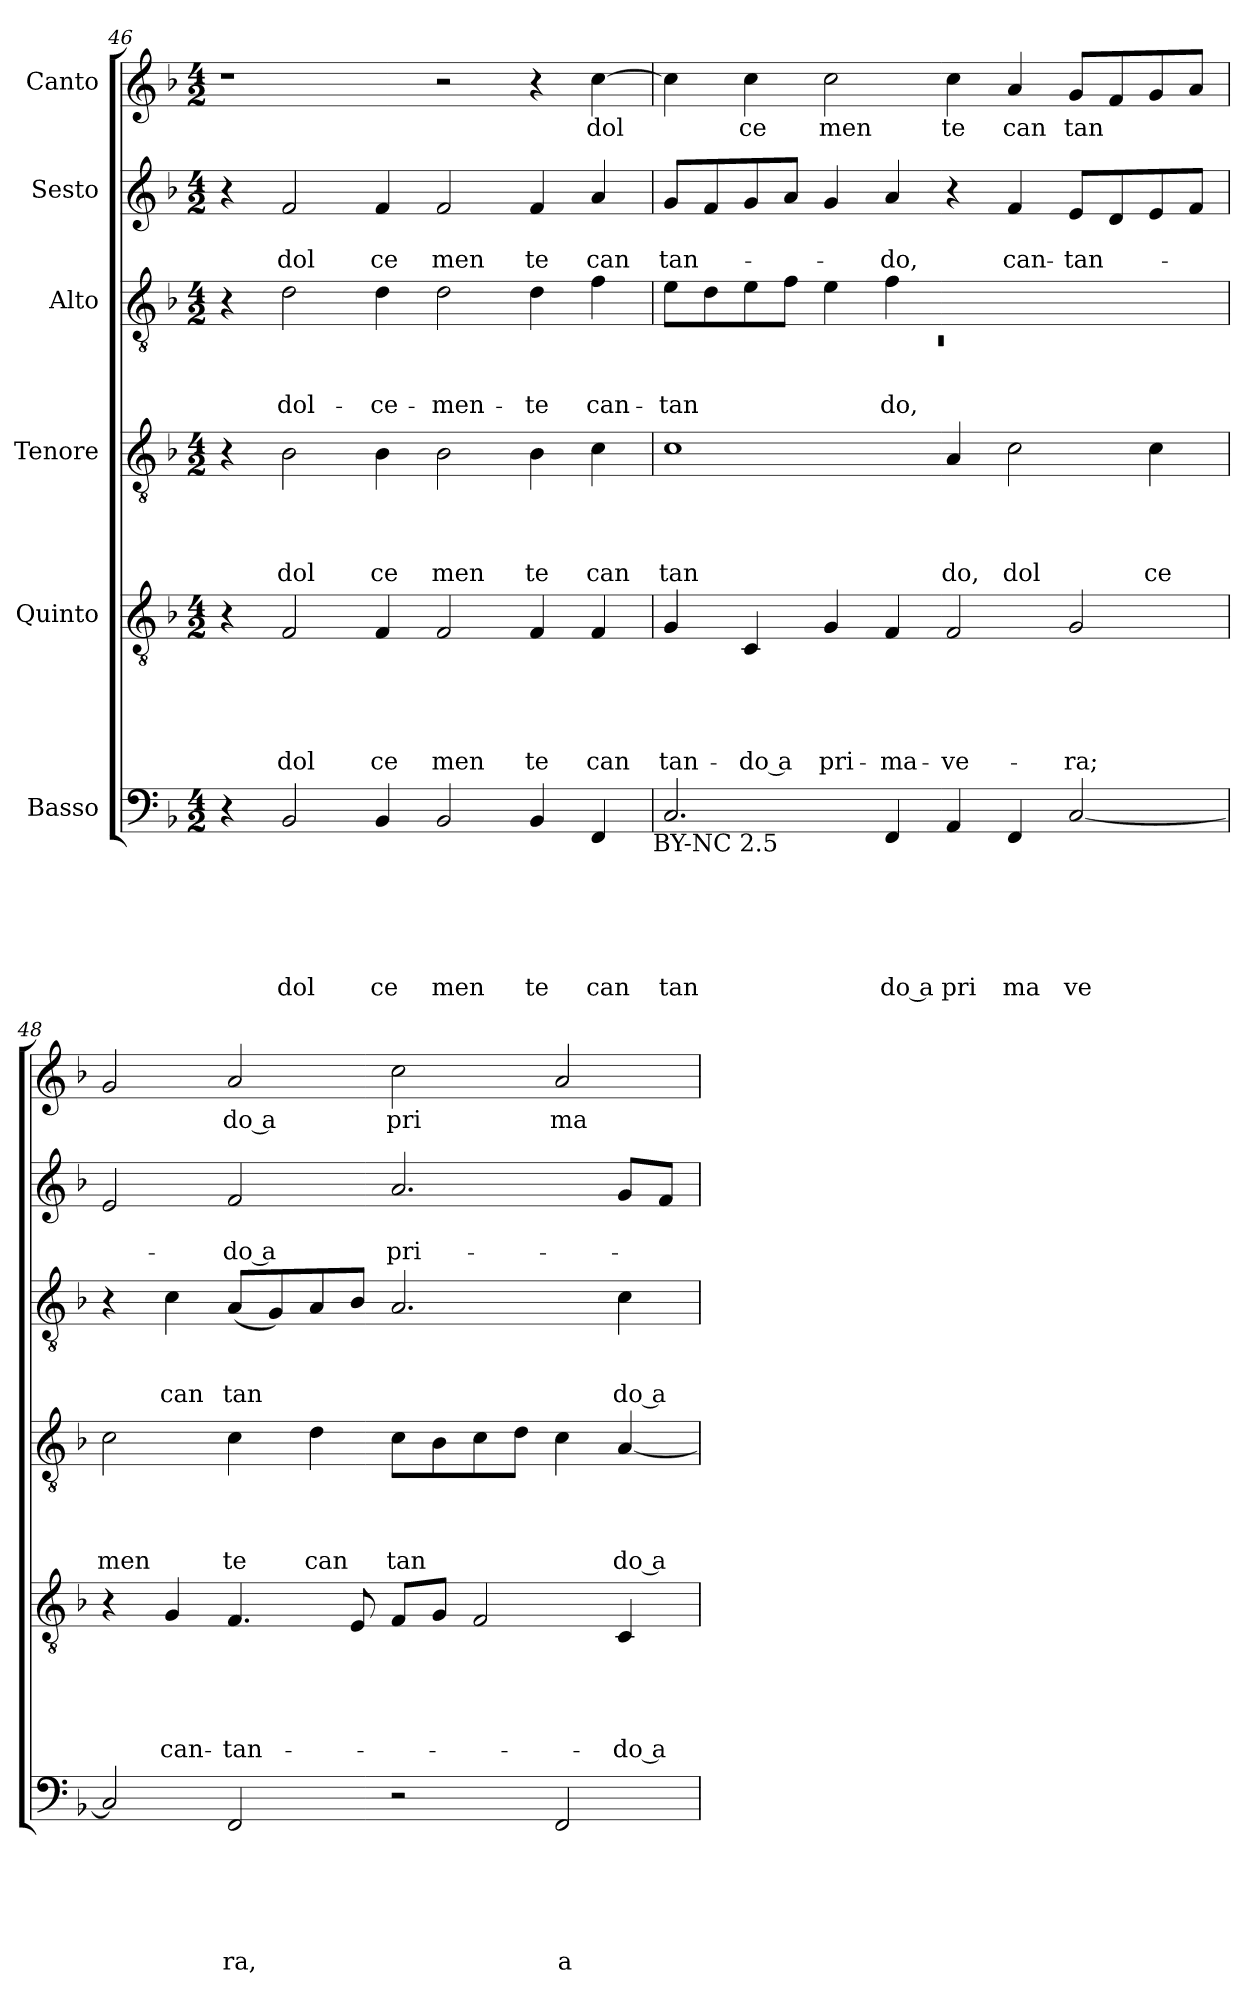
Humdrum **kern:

**kern	**text	**text	**text	**text	**text	**text	**kern	**text	**text	**text	**text	**text	**kern	**text	**text	**text	**text	**kern	**text	**text	**text	**kern	**text	**text	**kern	**text
*part6	*part6	*part6	*part6	*part6	*part6	*part6	*part5	*part5	*part5	*part5	*part5	*part5	*part4	*part4	*part4	*part4	*part4	*part3	*part3	*part3	*part3	*part2	*part2	*part2	*part1	*part1
*staff6	*staff6	*staff6	*staff6	*staff6	*staff6	*staff6	*staff5	*staff5	*staff5	*staff5	*staff5	*staff5	*staff4	*staff4	*staff4	*staff4	*staff4	*staff3	*staff3	*staff3	*staff3	*staff2	*staff2	*staff2	*staff1	*staff1
*I"Basso	*	*	*	*	*	*	*I"Quinto	*	*	*	*	*	*I"Tenore	*	*	*	*	*I"Alto	*	*	*	*I"Sesto	*	*	*I"Canto	*
*clefF4	*	*	*	*	*	*	*clefGv2	*	*	*	*	*	*clefGv2	*	*	*	*	*clefGv2	*	*	*	*clefG2	*	*	*clefG2	*
*ITrd-3c-5	*	*	*	*	*	*	*ITrd-3c-5	*	*	*	*	*	*	*	*	*	*	*ITrd-3c-5	*	*	*	*ITrd-3c-5	*	*	*ITrd-3c-5	*
*k[b-e-]	*	*	*	*	*	*	*k[b-e-]	*	*	*	*	*	*k[b-]	*	*	*	*	*k[b-e-]	*	*	*	*k[b-e-]	*	*	*k[b-e-]	*
*B-:	*	*	*	*	*	*	*B-:	*	*	*	*	*	*F:	*	*	*	*	*B-:	*	*	*	*B-:	*	*	*B-:	*
*M4/2	*	*	*	*	*	*	*M4/2	*	*	*	*	*	*M4/2	*	*	*	*	*M4/2	*	*	*	*M4/2	*	*	*M4/2	*
=46	=46	=46	=46	=46	=46	=46	=46	=46	=46	=46	=46	=46	=46	=46	=46	=46	=46	=46	=46	=46	=46	=46	=46	=46	=46	=46
4r	.	.	.	.	.	.	4r	.	.	.	.	.	4r	.	.	.	.	4r	.	.	.	4r	.	.	1r	.
!	!	!	!	!	!	!LO:LY:b	!	!	!	!	!	!LO:LY:b	!	!	!	!	!LO:LY:b	!	!	!	!LO:LY:b	!	!	!LO:LY:b	!	!
2E-/	.	.	.	.	.	dol	2B-/	.	.	.	.	dol	2B-\	.	.	.	dol	2g\	.	.	dol-	2b-/	.	dol	.	.
!	!	!	!	!	!	!LO:LY:b	!	!	!	!	!	!LO:LY:b	!	!	!	!	!LO:LY:b	!	!	!	!LO:LY:b	!	!	!LO:LY:b	!	!
4E-/	.	.	.	.	.	ce	4B-/	.	.	.	.	ce	4B-\	.	.	.	ce	4g\	.	.	-ce-	4b-/	.	ce	.	.
!	!	!	!	!	!	!LO:LY:b	!	!	!	!	!	!LO:LY:b	!	!	!	!	!LO:LY:b	!	!	!	!LO:LY:b	!	!	!LO:LY:b	!	!
2E-/	.	.	.	.	.	men	2B-/	.	.	.	.	men	2B-\	.	.	.	men	2g\	.	.	-men-	2b-/	.	men	2r	.
!	!	!	!	!	!	!LO:LY:b	!	!	!	!	!	!LO:LY:b	!	!	!	!	!LO:LY:b	!	!	!	!LO:LY:b	!	!	!LO:LY:b	!	!
4E-/	.	.	.	.	.	te	4B-/	.	.	.	.	te	4B-\	.	.	.	te	4g\	.	.	-te	4b-/	.	te	4r	.
!	!	!	!	!	!	!LO:LY:b	!	!	!	!	!	!LO:LY:b	!	!	!	!	!LO:LY:b	!	!	!	!LO:LY:b	!	!	!LO:LY:b	!	!LO:LY:b
4BB-/	.	.	.	.	.	can	4B-/	.	.	.	.	can	4c\	.	.	.	can	4b-\	.	.	can-	4dd/	.	can	[>4ff\	dol
!LO:TX:b:t=BY-NC 2.5	!	!	!	!	!	!	!	!	!	!	!	!	!	!	!	!	!	!	!	!	!	!	!	!	!	!
!!LO:PB:g=z
=47	=47	=47	=47	=47	=47	=47	=47	=47	=47	=47	=47	=47	=47	=47	=47	=47	=47	=47	=47	=47	=47	=47	=47	=47	=47	=47
*	*	*	*	*	*	*	*	*	*	*	*	*	*	*	*	*	*	*^	*	*	*	*	*	*	*	*
!	!	!	!	!	!	!LO:LY:b	!	!	!	!	!	!LO:LY:b	!	!	!	!	!LO:LY:b	!	!LO:N:vis=1	!	!	!LO:LY:b	!	!	!LO:LY:b	!	!
2.F/	.	.	.	.	.	tan	4c/	.	.	.	.	tan-	1c	.	.	.	tan	8a\L	0rC	.	.	-tan	8cc/L	.	tan-	4ff\]	.
.	.	.	.	.	.	.	.	.	.	.	.	.	.	.	.	.	.	8g\	.	.	.	.	8b-/	.	.	.	.
!	!	!	!	!	!	!	!	!	!	!	!	!LO:LY:b:rj	!	!	!	!	!	!	!	!	!	!	!	!	!	!	!LO:LY:b
.	.	.	.	.	.	.	4F/	.	.	.	.	-do a	.	.	.	.	.	8a\	.	.	.	.	8cc/	.	.	4ff\	ce
.	.	.	.	.	.	.	.	.	.	.	.	.	.	.	.	.	.	8b-\J	.	.	.	.	8dd/J	.	.	.	.
!	!	!	!	!	!	!	!	!	!	!	!	!LO:LY:b	!	!	!	!	!	!	!	!	!	!	!	!	!	!	!LO:LY:b
.	.	.	.	.	.	.	4c/	.	.	.	.	pri-	.	.	.	.	.	4a\	.	.	.	.	4cc/	.	.	2ff\	men
!	!	!	!	!	!	!LO:LY:b:rj	!	!	!	!	!	!LO:LY:b	!	!	!	!	!	!	!	!	!	!LO:LY:b	!	!	!LO:LY:b	!	!
4BB-/	.	.	.	.	.	do a	4B-/	.	.	.	.	-ma-	.	.	.	.	.	4b-\	.	.	.	do,	4dd/	.	-do,	.	.
!	!	!	!	!	!	!LO:LY:b	!	!	!	!	!	!LO:LY:b	!	!	!	!	!LO:LY:b	!	!	!	!	!	!	!	!	!	!LO:LY:b
4D/	.	.	.	.	.	pri	2B-/	.	.	.	.	-ve-	4A/	.	.	.	do,	1ryy	.	.	.	.	4r	.	.	4ff\	te
!	!	!	!	!	!	!LO:LY:b	!	!	!	!	!	!	!	!	!	!	!LO:LY:b	!	!	!	!	!	!	!	!LO:LY:b	!	!LO:LY:b
4BB-/	.	.	.	.	.	ma	.	.	.	.	.	.	2c\	.	.	.	dol	.	.	.	.	.	4b-/	.	can-	4dd/	can
!	!	!	!	!	!	!LO:LY:b	!	!	!	!	!	!LO:LY:b	!	!	!	!	!	!	!	!	!	!	!	!	!LO:LY:b	!	!LO:LY:b
[<2F/	.	.	.	.	.	ve	2c/	.	.	.	.	-ra;	.	.	.	.	.	.	.	.	.	.	8a/L	.	-tan-	8cc/L	tan
.	.	.	.	.	.	.	.	.	.	.	.	.	.	.	.	.	.	.	.	.	.	.	8g/	.	.	8b-/	.
!	!	!	!	!	!	!	!	!	!	!	!	!	!	!	!	!	!LO:LY:b	!	!	!	!	!	!	!	!	!	!
.	.	.	.	.	.	.	.	.	.	.	.	.	4c\	.	.	.	ce	.	.	.	.	.	8a/	.	.	8cc/	.
.	.	.	.	.	.	.	.	.	.	.	.	.	.	.	.	.	.	.	.	.	.	.	8b-/J	.	.	8dd/J	.
*	*	*	*	*	*	*	*	*	*	*	*	*	*	*	*	*	*	*v	*v	*	*	*	*	*	*	*	*
=48	=48	=48	=48	=48	=48	=48	=48	=48	=48	=48	=48	=48	=48	=48	=48	=48	=48	=48	=48	=48	=48	=48	=48	=48	=48	=48
!	!	!	!	!	!	!	!	!	!	!	!	!	!	!	!	!	!LO:LY:b	!	!	!	!	!	!	!	!	!
2F/]	.	.	.	.	.	.	4r	.	.	.	.	.	2c\	.	.	.	men	4r	.	.	.	2a/	.	.	2cc/	.
!	!	!	!	!	!	!	!	!	!	!	!	!LO:LY:b	!	!	!	!	!	!	!	!	!LO:LY:b	!	!	!	!	!
.	.	.	.	.	.	.	4c/	.	.	.	.	can-	.	.	.	.	.	4f\	.	.	can	.	.	.	.	.
!	!	!	!	!	!	!LO:LY:b	!	!	!	!	!	!LO:LY:b	!	!	!	!	!LO:LY:b	!	!	!	!LO:LY:b	!	!	!LO:LY:b:rj	!	!LO:LY:b:rj
2BB-/	.	.	.	.	.	ra,	4.B-/	.	.	.	.	-tan-	4c\	.	.	.	te	(>8d/L	.	.	tan	2b-/	.	-do a	2dd/	do a
.	.	.	.	.	.	.	.	.	.	.	.	.	.	.	.	.	.	8c/)	.	.	.	.	.	.	.	.
!	!	!	!	!	!	!	!	!	!	!	!	!	!	!	!	!	!LO:LY:b	!	!	!	!	!	!	!	!	!
.	.	.	.	.	.	.	.	.	.	.	.	.	4d\	.	.	.	can	8d/	.	.	.	.	.	.	.	.
.	.	.	.	.	.	.	8A/	.	.	.	.	.	.	.	.	.	.	8e-/J	.	.	.	.	.	.	.	.
!	!	!	!	!	!	!	!	!	!	!	!	!	!	!	!	!	!LO:LY:b	!	!	!	!	!	!	!LO:LY:b	!	!LO:LY:b
2r	.	.	.	.	.	.	8B-/L	.	.	.	.	.	8c\L	.	.	.	tan	2.d/	.	.	.	2.dd/	.	pri-	2ff\	pri
.	.	.	.	.	.	.	8c/J	.	.	.	.	.	8B-\	.	.	.	.	.	.	.	.	.	.	.	.	.
.	.	.	.	.	.	.	2B-/	.	.	.	.	.	8c\	.	.	.	.	.	.	.	.	.	.	.	.	.
.	.	.	.	.	.	.	.	.	.	.	.	.	8d\J	.	.	.	.	.	.	.	.	.	.	.	.	.
!	!	!	!	!	!	!LO:LY:b	!	!	!	!	!	!	!	!	!	!	!	!	!	!	!	!	!	!	!	!LO:LY:b
2BB-/	.	.	.	.	.	a	.	.	.	.	.	.	4c\	.	.	.	.	.	.	.	.	.	.	.	2dd/	ma
!	!	!	!	!	!	!	!	!	!	!	!	!LO:LY:b:rj	!	!	!	!	!LO:LY:b	!	!	!	!LO:LY:b:rj	!	!	!	!	!
.	.	.	.	.	.	.	4F/	.	.	.	.	-do a	[<4A/	.	.	.	do a	4f\	.	.	do a	8cc/L	.	.	.	.
.	.	.	.	.	.	.	.	.	.	.	.	.	.	.	.	.	.	.	.	.	.	8b-/J	.	.	.	.
=	=	=	=	=	=	=	=	=	=	=	=	=	=	=	=	=	=	=	=	=	=	=	=	=	=	=
*-	*-	*-	*-	*-	*-	*-	*-	*-	*-	*-	*-	*-	*-	*-	*-	*-	*-	*-	*-	*-	*-	*-	*-	*-	*-	*-
